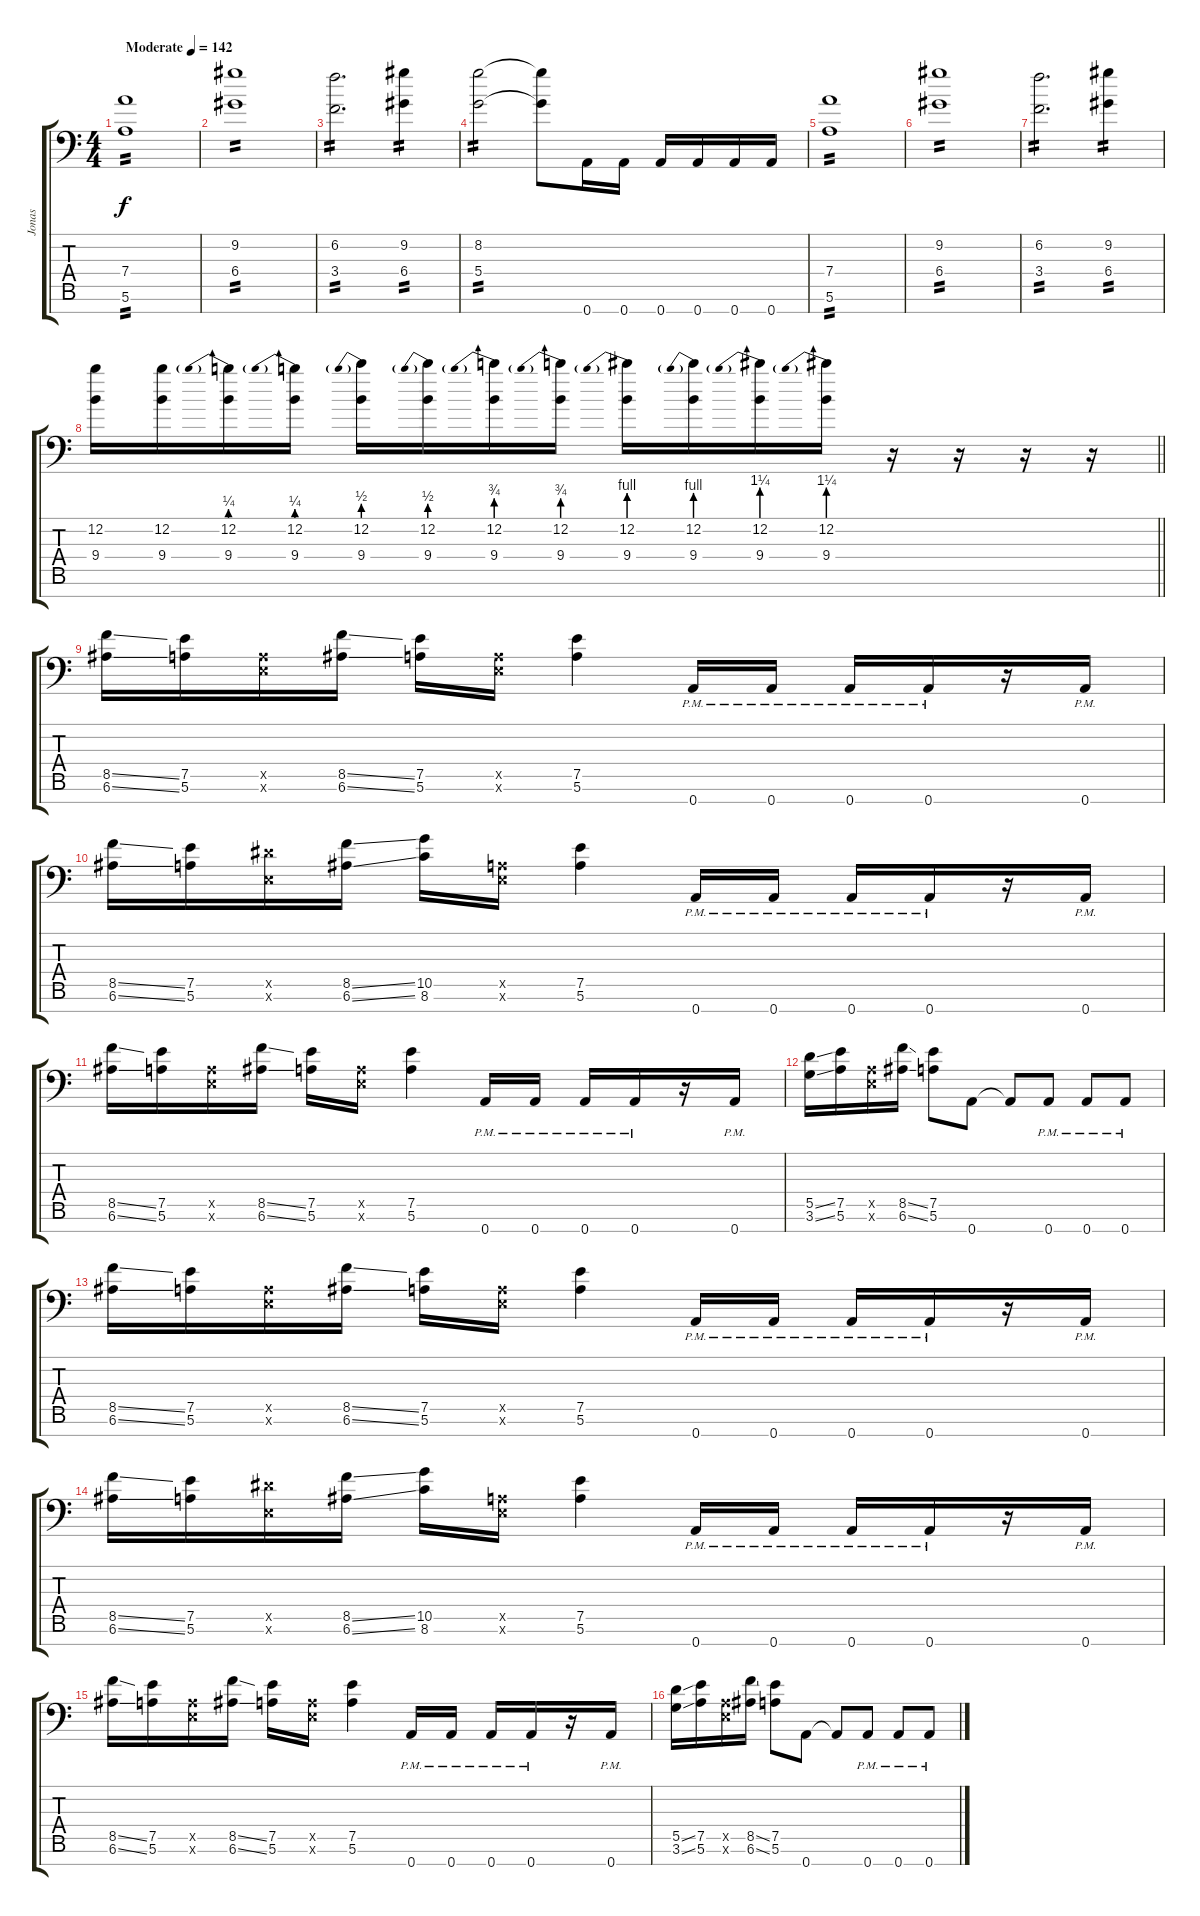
\track ("Jonas" "Jonas") {instrument distortionguitar}
\staff {score tabs}
\tuning (E4 B3 G3 D3 A2 E2 A1) {hide}
\ts (4 4)
\tempo (142 "Moderate")
\clef f4
\ks c
(7.4 5.6).1{tp 2 dy f instrument distortionguitar} |
(9.2 6.4).1{tp 2} |
(6.2 3.4).2{d tp 2} (9.2 6.4).4{tp 2} |
(8.2 5.4).2{tp 2} (8.2{t} 5.4{t}).8 0.7.16 0.7.16 0.7.16 0.7.16 0.7.16 0.7.16 |
(7.4 5.6).1{tp 2} |
(9.2 6.4).1{tp 2} |
(6.2 3.4).2{d tp 2} (9.2 6.4).4{tp 2} |
\barLineRight lightlight
(12.2 9.4).16 (12.2 9.4).16 (12.2{be (prebend 0 1 60 1)} 9.4).16 (12.2{be (prebend 0 1 60 1)} 9.4).16 (12.2{be (prebend 0 2 60 2)} 9.4).16 (12.2{be (prebend 0 2 60 2)} 9.4).16 (12.2{be (prebend 0 3 60 3)} 9.4).16 (12.2{be (prebend 0 3 60 3)} 9.4).16 (12.2{be (prebend 0 4 60 4)} 9.4).16 (12.2{be (prebend 0 4 60 4)} 9.4).16 (12.2{be (prebend 0 5 60 5)} 9.4).16 (12.2{be (prebend 0 5 60 5)} 9.4).16 r.16 r.16 r.16 r.16 |
\section ("" "")
(8.5{ss} 6.6{ss}).16 (7.5 5.6).16 (0.5{x} 0.6{x}).16 (8.5{ss} 6.6{ss}).16 (7.5 5.6).16 (0.5{x} 0.6{x}).16 (7.5 5.6).4 0.7{pm}.16 0.7{pm}.16 0.7{pm}.16 0.7{pm}.16 r.16 0.7{pm}.16 |
(8.5{ss} 6.6{ss}).16 (7.5 5.6).16 (6.5{x} 0.6{x}).16 (8.5{ss} 6.6{ss}).16 (10.5 8.6).16 (0.5{x} 0.6{x}).16 (7.5 5.6).4 0.7{pm}.16 0.7{pm}.16 0.7{pm}.16 0.7{pm}.16 r.16 0.7{pm}.16 |
(8.5{ss} 6.6{ss}).16 (7.5 5.6).16 (0.5{x} 0.6{x}).16 (8.5{ss} 6.6{ss}).16 (7.5 5.6).16 (0.5{x} 0.6{x}).16 (7.5 5.6).4 0.7{pm}.16 0.7{pm}.16 0.7{pm}.16 0.7{pm}.16 r.16 0.7{pm}.16 |
(5.5{ss} 3.6{ss}).16 (7.5 5.6).16 (0.5{x} 0.6{x}).16 (8.5{ss} 6.6{ss}).16 (7.5 5.6).8 0.7.8 0.7{t}.8 0.7{pm}.8 0.7{pm}.8 0.7{pm}.8 |
(8.5{ss} 6.6{ss}).16 (7.5 5.6).16 (0.5{x} 0.6{x}).16 (8.5{ss} 6.6{ss}).16 (7.5 5.6).16 (0.5{x} 0.6{x}).16 (7.5 5.6).4 0.7{pm}.16 0.7{pm}.16 0.7{pm}.16 0.7{pm}.16 r.16 0.7{pm}.16 |
(8.5{ss} 6.6{ss}).16 (7.5 5.6).16 (6.5{x} 0.6{x}).16 (8.5{ss} 6.6{ss}).16 (10.5 8.6).16 (0.5{x} 0.6{x}).16 (7.5 5.6).4 0.7{pm}.16 0.7{pm}.16 0.7{pm}.16 0.7{pm}.16 r.16 0.7{pm}.16 |
(8.5{ss} 6.6{ss}).16 (7.5 5.6).16 (0.5{x} 0.6{x}).16 (8.5{ss} 6.6{ss}).16 (7.5 5.6).16 (0.5{x} 0.6{x}).16 (7.5 5.6).4 0.7{pm}.16 0.7{pm}.16 0.7{pm}.16 0.7{pm}.16 r.16 0.7{pm}.16 |
(5.5{ss} 3.6{ss}).16 (7.5 5.6).16 (0.5{x} 0.6{x}).16 (8.5{ss} 6.6{ss}).16 (7.5 5.6).8 0.7.8 0.7{t}.8 0.7{pm}.8 0.7{pm}.8 0.7{pm}.8
